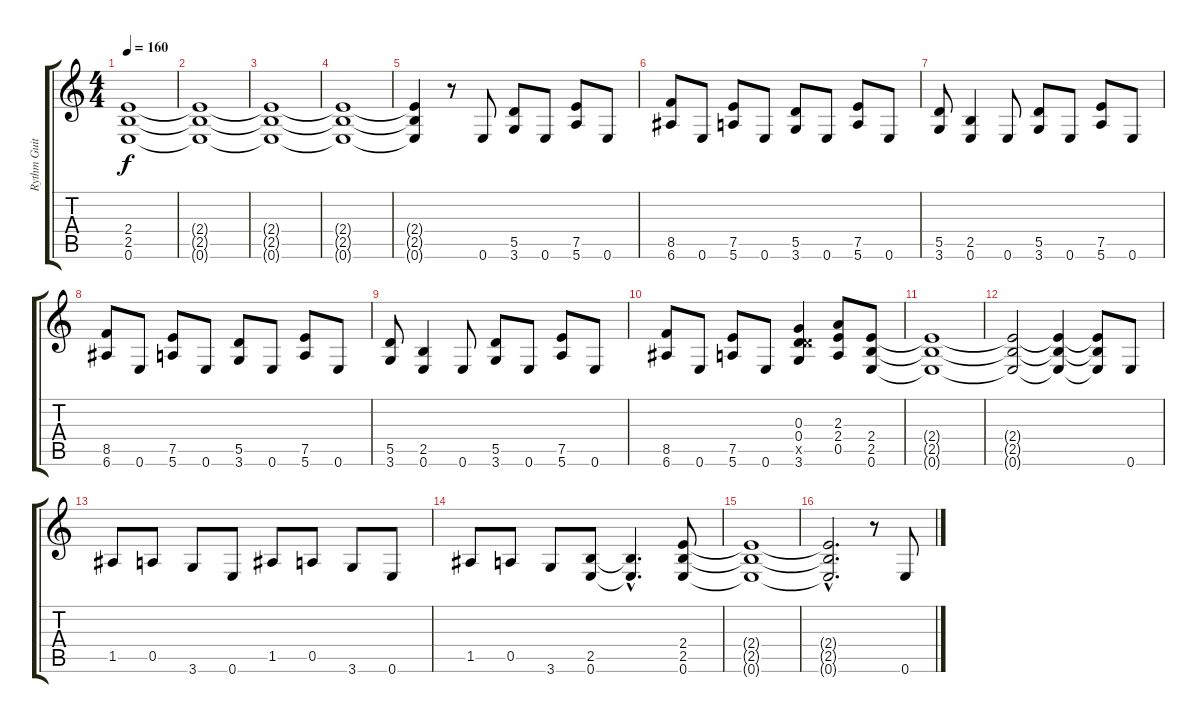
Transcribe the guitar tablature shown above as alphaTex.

\track ("Rythm Guitar" "Rythm Guit") {instrument overdrivenguitar}
\staff {score tabs}
\tuning (E4 B3 G3 D3 A2 E2) {hide}
\ts (4 4)
\tempo 160
\clef g2
\ks c
(2.4 2.5 0.6).1{dy f} |
(2.4{t} 2.5{t} 0.6{t}).1 |
(2.4{t} 2.5{t} 0.6{t}).1 |
(2.4{t} 2.5{t} 0.6{t}).1 |
(2.4{t} 2.5{t} 0.6{t}).4 r.8 0.6.8 (5.5 3.6).8 0.6.8 (7.5 5.6).8 0.6.8 |
(8.5 6.6).8 0.6.8 (7.5 5.6).8 0.6.8 (5.5 3.6).8 0.6.8 (7.5 5.6).8 0.6.8 |
(5.5 3.6).8 (2.5 0.6).4 0.6.8 (5.5 3.6).8 0.6.8 (7.5 5.6).8 0.6.8 |
(8.5 6.6).8 0.6.8 (7.5 5.6).8 0.6.8 (5.5 3.6).8 0.6.8 (7.5 5.6).8 0.6.8 |
(5.5 3.6).8 (2.5 0.6).4 0.6.8 (5.5 3.6).8 0.6.8 (7.5 5.6).8 0.6.8 |
(8.5 6.6).8 0.6.8 (7.5 5.6).8 0.6.8 (0.3 0.4 5.5{x} 3.6).4 (2.3 2.4 0.5).8 (2.4 2.5 0.6).8 |
(2.4{t} 2.5{t} 0.6{t}).1 |
(2.4{t} 2.5{t} 0.6{t}).2 (2.4{t} 2.5{t} 0.6{t}).4 (2.4{t} 2.5{t} 0.6{t}).8 0.6.8 |
1.5.8 0.5.8 3.6.8 0.6.8 1.5.8 0.5.8 3.6.8 0.6.8 |
1.5.8 0.5.8 3.6.8 (2.5 0.6).8 (2.5{hac t} 0.6{hac t}).4{d} (2.4 2.5 0.6).8 |
(2.4{t} 2.5{t} 0.6{t}).1 |
(2.4{hac t} 2.5{hac t} 0.6{hac t}).2{d} r.8 0.6.8
